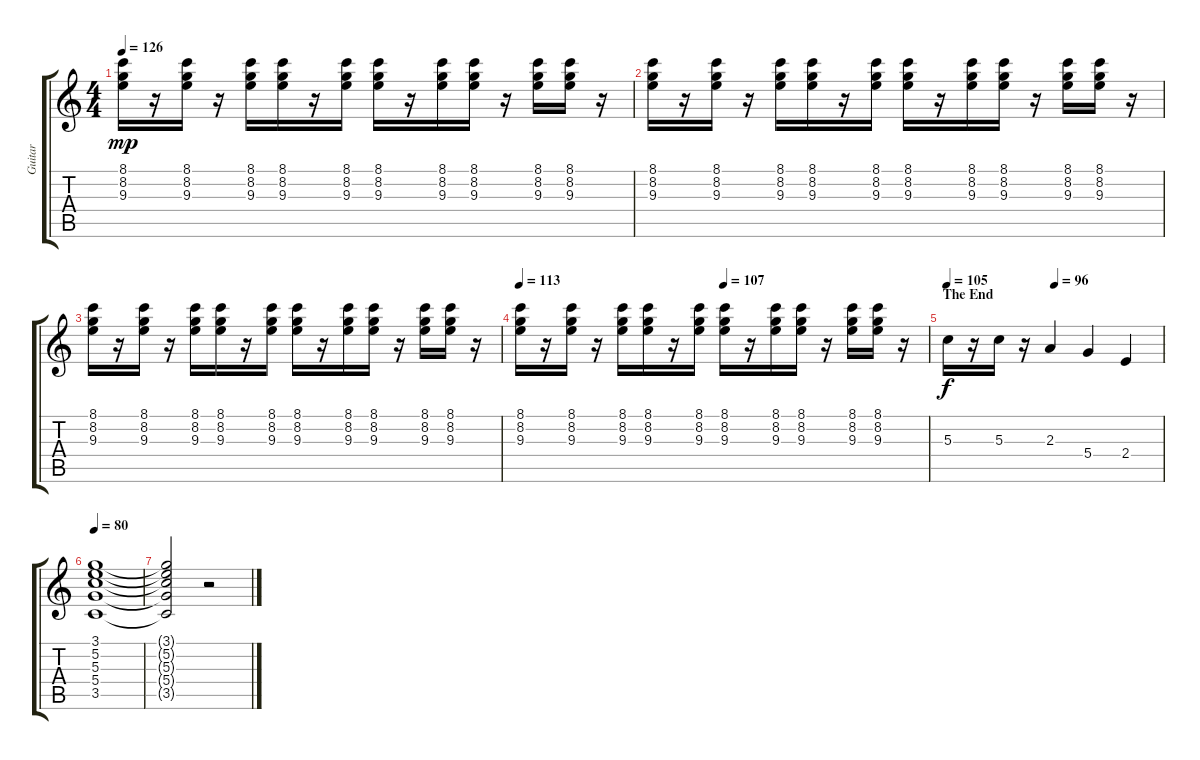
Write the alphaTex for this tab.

\track ("Guitar" "Guitar") {instrument acousticguitarsteel}
\staff {score tabs}
\tuning (E4 B3 G3 D3 A2 E2) {hide}
\ts (4 4)
\tempo 126
\clef g2
\ks c
(8.1 8.2 9.3).16{dy mp} r.16 (8.1 8.2 9.3).16 r.16 (8.1 8.2 9.3).16 (8.1 8.2 9.3).16 r.16 (8.1 8.2 9.3).16 (8.1 8.2 9.3).16 r.16 (8.1 8.2 9.3).16 (8.1 8.2 9.3).16 r.16 (8.1 8.2 9.3).16 (8.1 8.2 9.3).16 r.16 |
(8.1 8.2 9.3).16 r.16 (8.1 8.2 9.3).16 r.16 (8.1 8.2 9.3).16 (8.1 8.2 9.3).16 r.16 (8.1 8.2 9.3).16 (8.1 8.2 9.3).16 r.16 (8.1 8.2 9.3).16 (8.1 8.2 9.3).16 r.16 (8.1 8.2 9.3).16 (8.1 8.2 9.3).16 r.16 |
(8.1 8.2 9.3).16 r.16 (8.1 8.2 9.3).16 r.16 (8.1 8.2 9.3).16 (8.1 8.2 9.3).16 r.16 (8.1 8.2 9.3).16 (8.1 8.2 9.3).16 r.16 (8.1 8.2 9.3).16 (8.1 8.2 9.3).16 r.16 (8.1 8.2 9.3).16 (8.1 8.2 9.3).16 r.16 |
\tempo 113
\tempo (107 0.5)
(8.1 8.2 9.3).16 r.16 (8.1 8.2 9.3).16 r.16 (8.1 8.2 9.3).16 (8.1 8.2 9.3).16 r.16 (8.1 8.2 9.3).16 (8.1 8.2 9.3).16 r.16 (8.1 8.2 9.3).16 (8.1 8.2 9.3).16 r.16 (8.1 8.2 9.3).16 (8.1 8.2 9.3).16 r.16 |
\section ("" "The End")
\tempo 105
\tempo (96 0.5)
5.3.16{dy f} r.16 5.3.16 r.16 2.3.4 5.4.4 2.4.4 |
\tempo 80
(3.1 5.2 5.3 5.4 3.5).1 |
(3.1{t} 5.2{t} 5.3{t} 5.4{t} 3.5{t}).2 r.2
